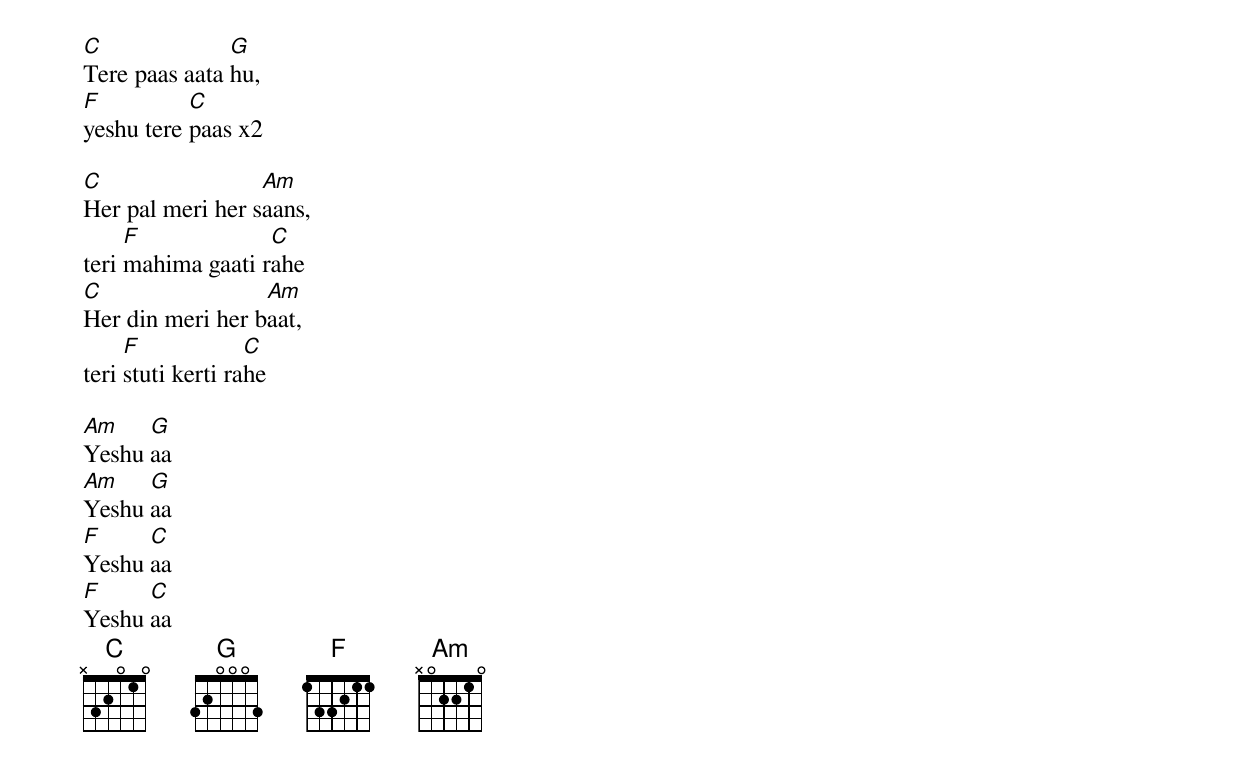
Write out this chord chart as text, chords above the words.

C              G
Tere paas aata hu,
F          C
yeshu tere paas x2

C                 Am
Her pal meri her saans,
     F             C
teri mahima gaati rahe
C                 Am
Her din meri her baat,
     F             C
teri stuti kerti rahe

Am    G
Yeshu aa
Am    G
Yeshu aa
F     C
Yeshu aa
F     C
Yeshu aa
